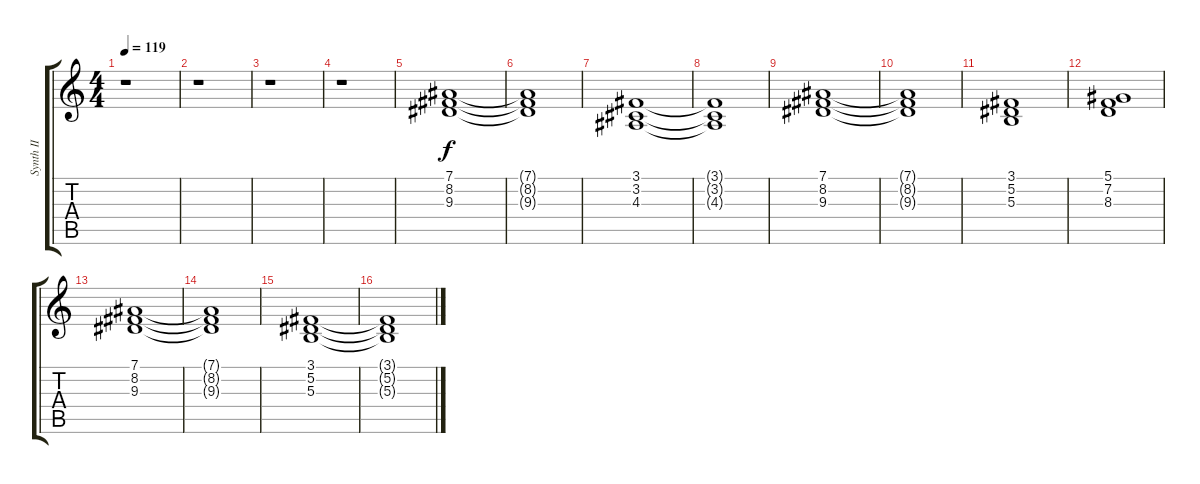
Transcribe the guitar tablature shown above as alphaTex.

\track ("Synth II" "Synth II") {instrument synthstrings1}
\staff {score tabs}
\tuning (Eb4 Bb3 Gb3 Db3 Ab2 Eb2) {hide}
\ts (4 4)
\tempo 119
\clef g2
\ks c
r.1{dy f instrument synthstrings1} |
r.1 |
r.1 |
r.1 |
(7.1 8.2 9.3).1 |
(7.1{t} 8.2{t} 9.3{t}).1 |
(3.1 3.2 4.3).1 |
(3.1{t} 3.2{t} 4.3{t}).1 |
(7.1 8.2 9.3).1 |
(7.1{t} 8.2{t} 9.3{t}).1 |
(3.1 5.2 5.3).1 |
(5.1 7.2 8.3).1 |
(7.1 8.2 9.3).1 |
(7.1{t} 8.2{t} 9.3{t}).1 |
(3.1 5.2 5.3).1 |
(3.1{t} 5.2{t} 5.3{t}).1
